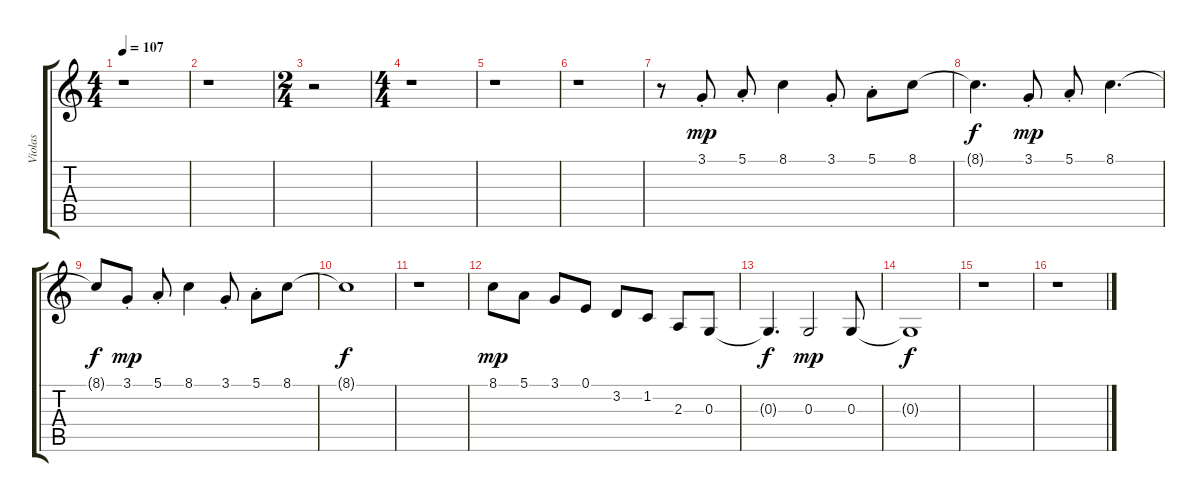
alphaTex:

\track ("Violas" "Violas") {instrument viola}
\staff {score tabs}
\tuning (E4 B3 G3 D3 A2 E2) {hide}
\ts (4 4)
\tempo 107
\clef g2
\ks c
r.1{dy f} |
r.1 |
\ts (2 4)
r.2 |
\ts (4 4)
r.1 |
r.1 |
r.1 |
r.8 3.1{st}.8{dy mp} 5.1{st}.8 8.1.4 3.1{st}.8 5.1{st}.8 8.1.8 |
8.1{t}.4{d dy f} 3.1{st}.8{dy mp} 5.1{st}.8 8.1.4{d} |
8.1{t}.8{dy f} 3.1{st}.8{dy mp} 5.1{st}.8 8.1.4 3.1{st}.8 5.1{st}.8 8.1.8 |
8.1{t}.1{dy f} |
r.1 |
8.1.8{dy mp} 5.1.8 3.1.8 0.1.8 3.2.8 1.2.8 2.3.8 0.3.8 |
0.3{t}.4{d dy f} 0.3.2{dy mp} 0.3.8 |
0.3{t}.1{dy f} |
r.1 |
r.1
